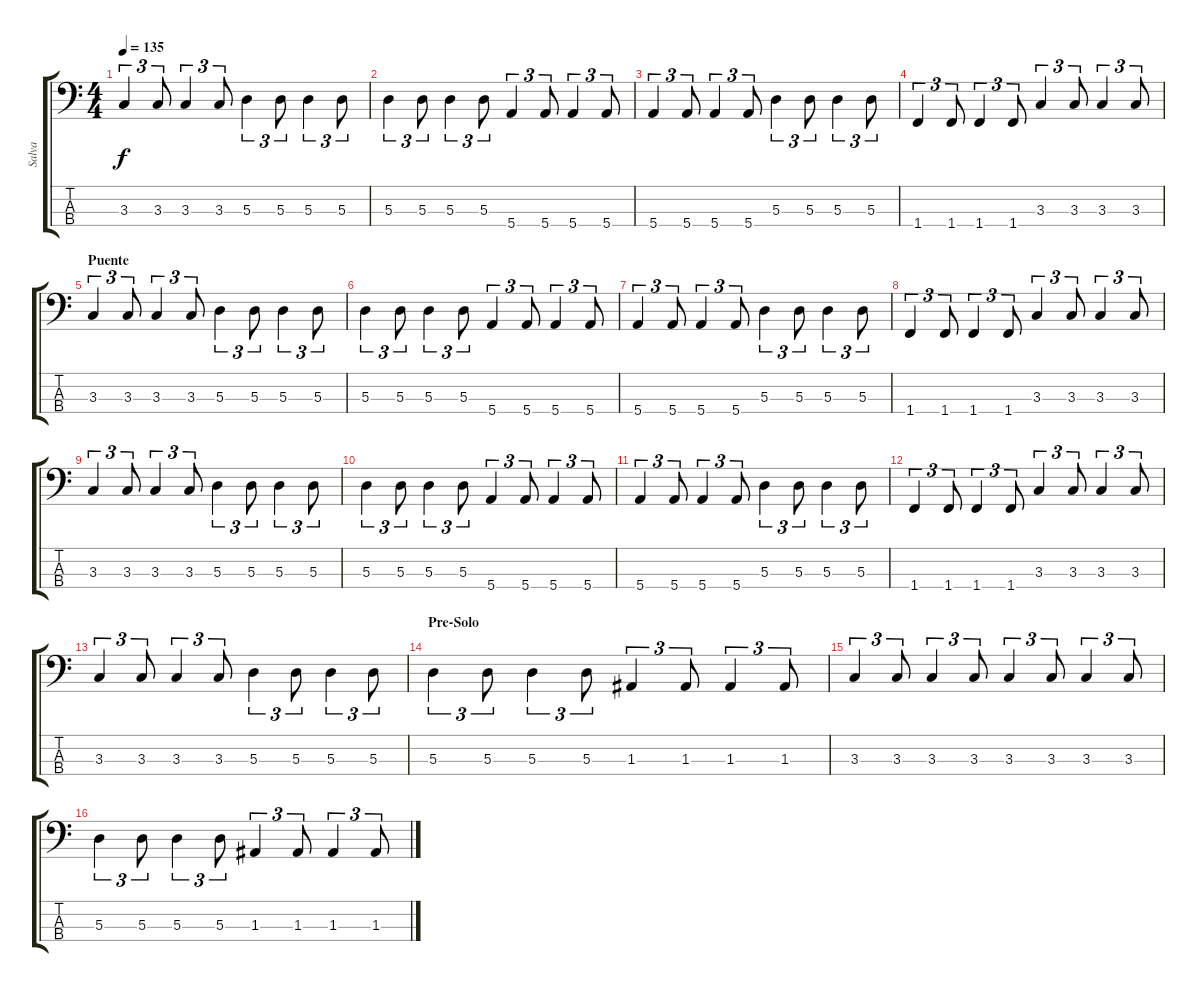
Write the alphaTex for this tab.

\track ("Salva" "Salva") {instrument electricbassfinger}
\staff {score tabs}
\tuning (G2 D2 A1 E1) {hide}
\ts (4 4)
\tempo 135
\clef f4
\ks c
3.3.4{tu (3 2) dy f} 3.3.8{tu (3 2)} 3.3.4{tu (3 2)} 3.3.8{tu (3 2)} 5.3.4{tu (3 2)} 5.3.8{tu (3 2)} 5.3.4{tu (3 2)} 5.3.8{tu (3 2)} |
5.3.4{tu (3 2)} 5.3.8{tu (3 2)} 5.3.4{tu (3 2)} 5.3.8{tu (3 2)} 5.4.4{tu (3 2)} 5.4.8{tu (3 2)} 5.4.4{tu (3 2)} 5.4.8{tu (3 2)} |
5.4.4{tu (3 2)} 5.4.8{tu (3 2)} 5.4.4{tu (3 2)} 5.4.8{tu (3 2)} 5.3.4{tu (3 2)} 5.3.8{tu (3 2)} 5.3.4{tu (3 2)} 5.3.8{tu (3 2)} |
1.4.4{tu (3 2)} 1.4.8{tu (3 2)} 1.4.4{tu (3 2)} 1.4.8{tu (3 2)} 3.3.4{tu (3 2)} 3.3.8{tu (3 2)} 3.3.4{tu (3 2)} 3.3.8{tu (3 2)} |
\section ("" "Puente")
3.3.4{tu (3 2)} 3.3.8{tu (3 2)} 3.3.4{tu (3 2)} 3.3.8{tu (3 2)} 5.3.4{tu (3 2)} 5.3.8{tu (3 2)} 5.3.4{tu (3 2)} 5.3.8{tu (3 2)} |
5.3.4{tu (3 2)} 5.3.8{tu (3 2)} 5.3.4{tu (3 2)} 5.3.8{tu (3 2)} 5.4.4{tu (3 2)} 5.4.8{tu (3 2)} 5.4.4{tu (3 2)} 5.4.8{tu (3 2)} |
5.4.4{tu (3 2)} 5.4.8{tu (3 2)} 5.4.4{tu (3 2)} 5.4.8{tu (3 2)} 5.3.4{tu (3 2)} 5.3.8{tu (3 2)} 5.3.4{tu (3 2)} 5.3.8{tu (3 2)} |
1.4.4{tu (3 2)} 1.4.8{tu (3 2)} 1.4.4{tu (3 2)} 1.4.8{tu (3 2)} 3.3.4{tu (3 2)} 3.3.8{tu (3 2)} 3.3.4{tu (3 2)} 3.3.8{tu (3 2)} |
3.3.4{tu (3 2)} 3.3.8{tu (3 2)} 3.3.4{tu (3 2)} 3.3.8{tu (3 2)} 5.3.4{tu (3 2)} 5.3.8{tu (3 2)} 5.3.4{tu (3 2)} 5.3.8{tu (3 2)} |
5.3.4{tu (3 2)} 5.3.8{tu (3 2)} 5.3.4{tu (3 2)} 5.3.8{tu (3 2)} 5.4.4{tu (3 2)} 5.4.8{tu (3 2)} 5.4.4{tu (3 2)} 5.4.8{tu (3 2)} |
5.4.4{tu (3 2)} 5.4.8{tu (3 2)} 5.4.4{tu (3 2)} 5.4.8{tu (3 2)} 5.3.4{tu (3 2)} 5.3.8{tu (3 2)} 5.3.4{tu (3 2)} 5.3.8{tu (3 2)} |
1.4.4{tu (3 2)} 1.4.8{tu (3 2)} 1.4.4{tu (3 2)} 1.4.8{tu (3 2)} 3.3.4{tu (3 2)} 3.3.8{tu (3 2)} 3.3.4{tu (3 2)} 3.3.8{tu (3 2)} |
3.3.4{tu (3 2)} 3.3.8{tu (3 2)} 3.3.4{tu (3 2)} 3.3.8{tu (3 2)} 5.3.4{tu (3 2)} 5.3.8{tu (3 2)} 5.3.4{tu (3 2)} 5.3.8{tu (3 2)} |
\section ("" "Pre-Solo")
5.3.4{tu (3 2)} 5.3.8{tu (3 2)} 5.3.4{tu (3 2)} 5.3.8{tu (3 2)} 1.3.4{tu (3 2)} 1.3.8{tu (3 2)} 1.3.4{tu (3 2)} 1.3.8{tu (3 2)} |
3.3.4{tu (3 2)} 3.3.8{tu (3 2)} 3.3.4{tu (3 2)} 3.3.8{tu (3 2)} 3.3.4{tu (3 2)} 3.3.8{tu (3 2)} 3.3.4{tu (3 2)} 3.3.8{tu (3 2)} |
5.3.4{tu (3 2)} 5.3.8{tu (3 2)} 5.3.4{tu (3 2)} 5.3.8{tu (3 2)} 1.3.4{tu (3 2)} 1.3.8{tu (3 2)} 1.3.4{tu (3 2)} 1.3.8{tu (3 2)}
